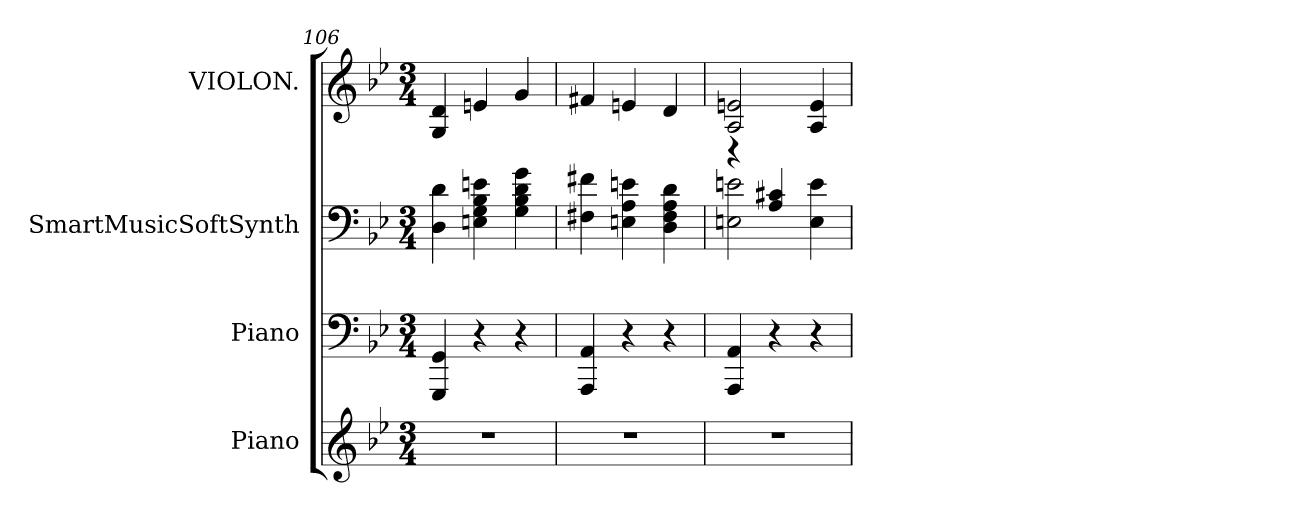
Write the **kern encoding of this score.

**kern	**kern	**kern	**kern
*part4	*part3	*part2	*part1
*staff4	*staff3	*staff2	*staff1
*I"Piano	*I"Piano	*I"SmartMusicSoftSynth	*I"VIOLON.
*I'P.	*	*	*
*clefG2	*clefF4	*clefF4	*clefG2
*k[b-e-]	*k[b-e-]	*k[b-e-]	*k[b-e-]
*B-:	*B-:	*B-:	*B-:
*M3/4	*M3/4	*M3/4	*M3/4
=106	=106	=106	=106
2.r	4GGG/ 4GG/	4D\ 4d\	4G/ 4d/
.	4r	4En\ 4G\ 4B-\ 4en\	4en/
.	4r	4G\ 4B-\ 4d\ 4g\	4g/
=107	=107	=107	=107
2.r	4AAA/ 4AA/	4F#X\ 4f#X\	4f#X/
.	4r	4En\ 4A\ 4en\	4en/
.	4r	4D\ 4F#\ 4A\ 4d\	4d/
=108	=108	=108	=108
*	*	*^	*
2.r	4AAA/ 4AA/	4r	2En\ 2en\	2A/ 2en/
.	4r	4A/ 4c#X/	.	.
.	4r	4ryy	4E\ 4e\	4A/ 4e/
*	*	*v	*v	*
=	=	=	=
*-	*-	*-	*-
